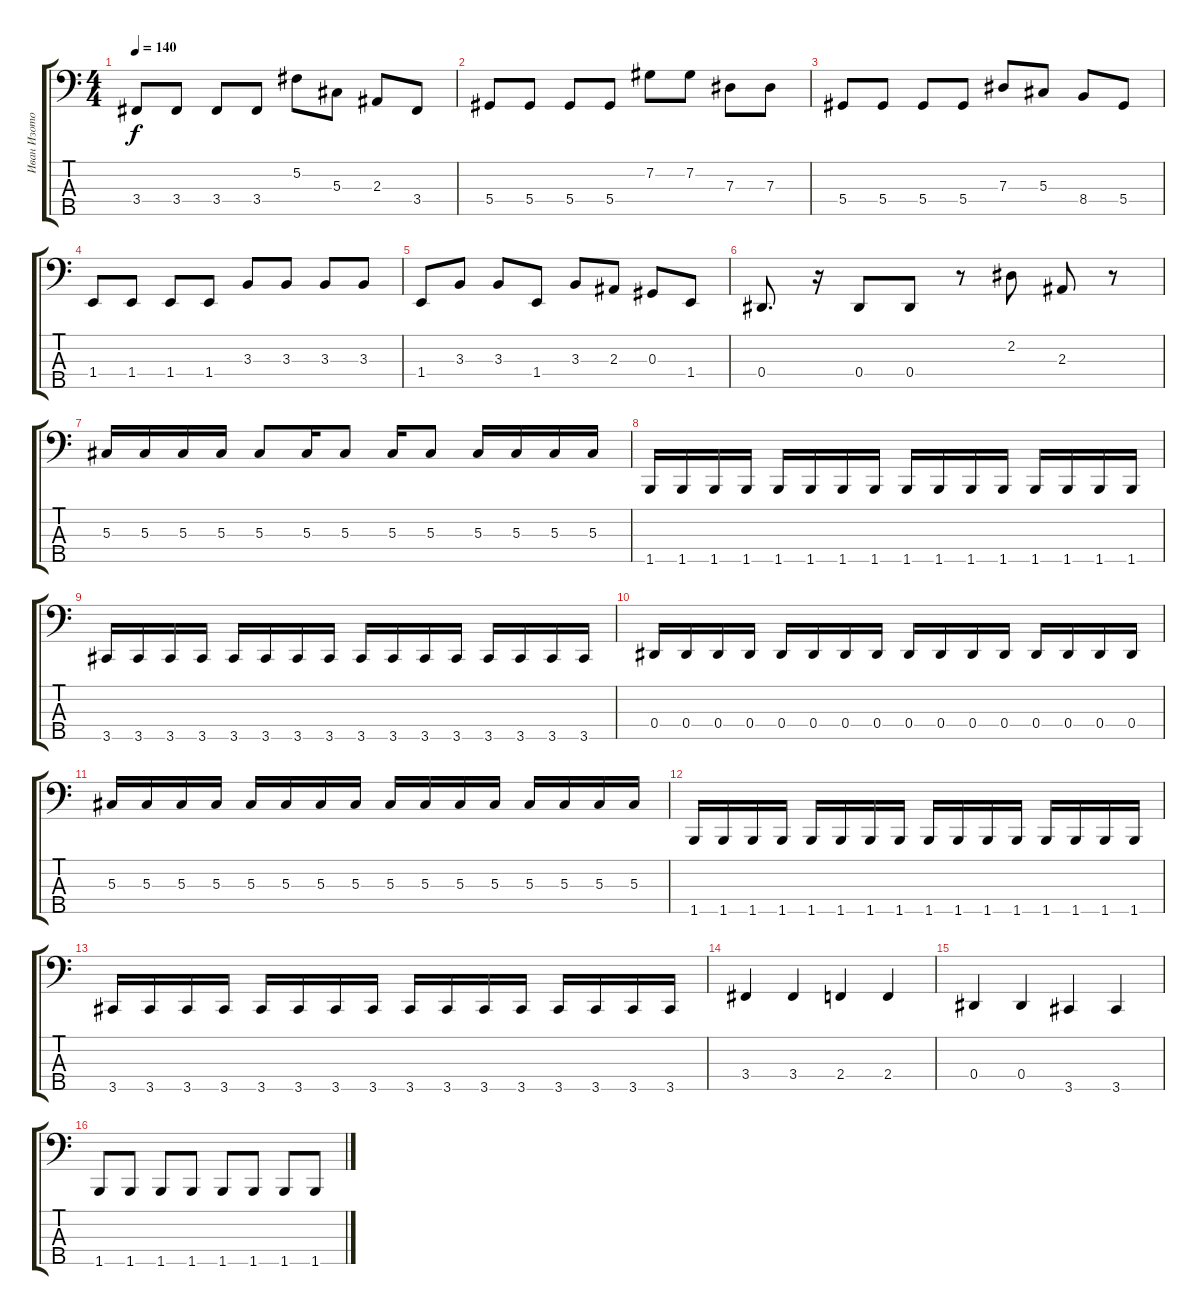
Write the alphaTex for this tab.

\track ("Иван Изотов" "Иван Изото") {instrument electricbasspick}
\staff {score tabs}
\tuning (Gb2 Db2 Ab1 Eb1 Bb0) {hide}
\ts (4 4)
\tempo 140
\clef f4
\ks c
3.4.8{dy f} 3.4.8 3.4.8 3.4.8 5.2.8 5.3.8 2.3.8 3.4.8 |
5.4.8 5.4.8 5.4.8 5.4.8 7.2.8 7.2.8 7.3.8 7.3.8 |
5.4.8 5.4.8 5.4.8 5.4.8 7.3.8 5.3.8 8.4.8 5.4.8 |
1.4.8 1.4.8 1.4.8 1.4.8 3.3.8 3.3.8 3.3.8 3.3.8 |
1.4.8 3.3.8 3.3.8 1.4.8 3.3.8 2.3.8 0.3.8 1.4.8 |
0.4.8{d} r.16 0.4.8 0.4.8 r.8 2.2.8 2.3.8 r.8 |
5.3.16 5.3.16 5.3.16 5.3.16 5.3.8 5.3.16 5.3.8 5.3.16 5.3.8 5.3.16 5.3.16 5.3.16 5.3.16 |
1.5.16 1.5.16 1.5.16 1.5.16 1.5.16 1.5.16 1.5.16 1.5.16 1.5.16 1.5.16 1.5.16 1.5.16 1.5.16 1.5.16 1.5.16 1.5.16 |
3.5.16 3.5.16 3.5.16 3.5.16 3.5.16 3.5.16 3.5.16 3.5.16 3.5.16 3.5.16 3.5.16 3.5.16 3.5.16 3.5.16 3.5.16 3.5.16 |
0.4.16 0.4.16 0.4.16 0.4.16 0.4.16 0.4.16 0.4.16 0.4.16 0.4.16 0.4.16 0.4.16 0.4.16 0.4.16 0.4.16 0.4.16 0.4.16 |
5.3.16 5.3.16 5.3.16 5.3.16 5.3.16 5.3.16 5.3.16 5.3.16 5.3.16 5.3.16 5.3.16 5.3.16 5.3.16 5.3.16 5.3.16 5.3.16 |
1.5.16 1.5.16 1.5.16 1.5.16 1.5.16 1.5.16 1.5.16 1.5.16 1.5.16 1.5.16 1.5.16 1.5.16 1.5.16 1.5.16 1.5.16 1.5.16 |
3.5.16 3.5.16 3.5.16 3.5.16 3.5.16 3.5.16 3.5.16 3.5.16 3.5.16 3.5.16 3.5.16 3.5.16 3.5.16 3.5.16 3.5.16 3.5.16 |
3.4.4 3.4.4 2.4.4 2.4.4 |
0.4.4 0.4.4 3.5.4 3.5.4 |
1.5.8 1.5.8 1.5.8 1.5.8 1.5.8 1.5.8 1.5.8 1.5.8
